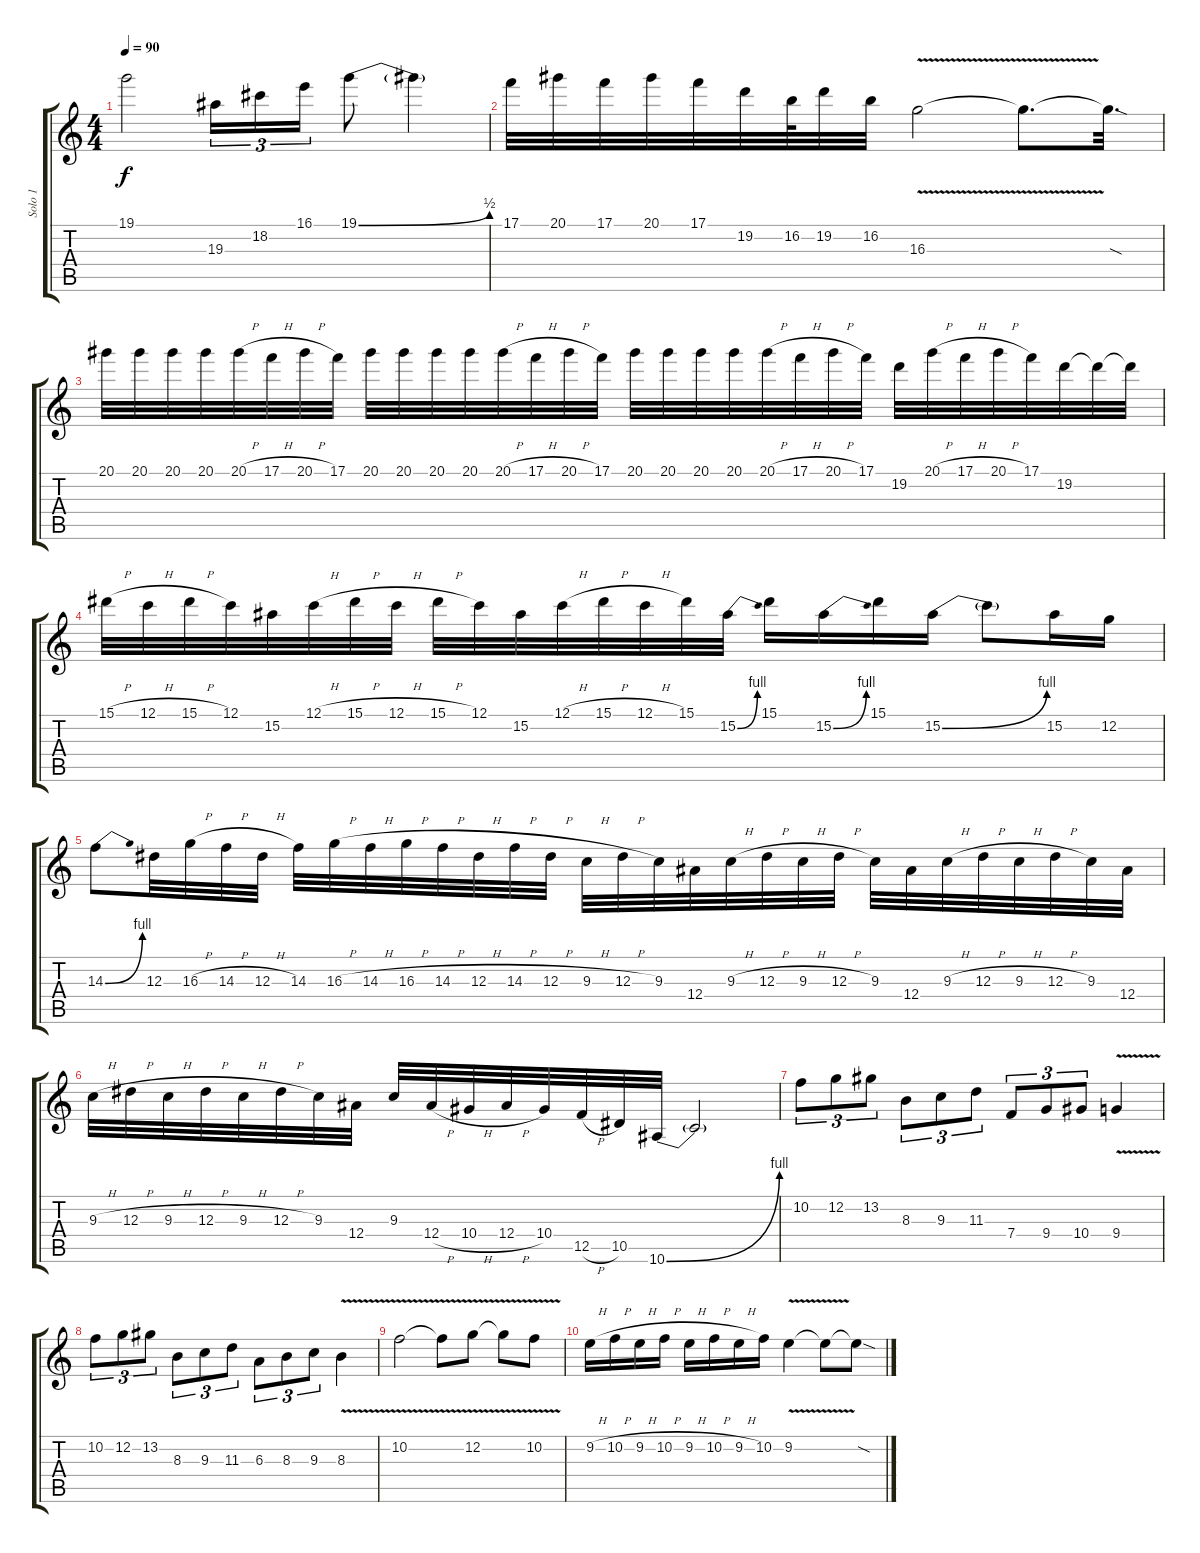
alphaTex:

\track ("Solo 1" "Solo 1") {instrument distortionguitar}
\staff {score tabs}
\tuning (C4 G3 Eb3 Bb2 F2 C2) {hide}
\ts (4 4)
\tempo 90
\clef g2
\ks c
19.1{t}.2{dy f} 19.3.16{tu (3 2)} 18.2.16{tu (3 2)} 16.1.16{tu (3 2)} 19.1{be (bend 0 0 60 2)}.8 19.1{t}.4 |
17.1.32 20.1.32 17.1.32 20.1.32 17.1.32 19.2.32 16.2.64 19.2.32 16.2.32 16.3{v}.2 16.3{t}.8{d} 16.3{sod t}.32{d} |
20.1.32 20.1.32 20.1.32 20.1.32 20.1{h}.32 17.1{h}.32 20.1{h}.32 17.1.32 20.1.32 20.1.32 20.1.32 20.1.32 20.1{h}.32 17.1{h}.32 20.1{h}.32 17.1.32 20.1.32 20.1.32 20.1.32 20.1.32 20.1{h}.32 17.1{h}.32 20.1{h}.32 17.1.32 19.2.32 20.1{h}.32 17.1{h}.32 20.1{h}.32 17.1.32 19.2.32 19.2{t}.32 19.2{t}.32 |
15.1{h}.32 12.1{h}.32 15.1{h}.32 12.1.32 15.2.32 12.1{h}.32 15.1{h}.32 12.1{h}.32 15.1{h}.32 12.1.32 15.2.32 12.1{h}.32 15.1{h}.32 12.1{h}.32 15.1.32 15.2{be (bend 0 0 60 4)}.32 15.1.16 15.2{be (bend 0 0 60 4)}.16 15.1.16 15.2{be (bend 0 0 60 4)}.16 15.2{t}.8 15.2.16 12.2.16 |
14.3{be (bend 0 0 60 4)}.8 12.3.32 16.3{h}.32 14.3{h}.32 12.3{h}.32 14.3.32 16.3{h}.32 14.3{h}.32 16.3{h}.32 14.3{h}.32 12.3{h}.32 14.3{h}.32 12.3{h}.32 9.3{h}.32 12.3{h}.32 9.3.32 12.4.32 9.3{h}.32 12.3{h}.32 9.3{h}.32 12.3{h}.32 9.3.32 12.4.32 9.3{h}.32 12.3{h}.32 9.3{h}.32 12.3{h}.32 9.3.32 12.4.32 |
9.3{h}.32 12.3{h}.32 9.3{h}.32 12.3{h}.32 9.3{h}.32 12.3{h}.32 9.3.32 12.4.32 9.3.32 12.4{h}.32 10.4{h}.32 12.4{h}.32 10.4.32 12.5{h}.32 10.5.32 10.6{be (bend 0 0 60 4)}.32 10.6{t}.2 |
10.2.8{tu (3 2)} 12.2.8{tu (3 2)} 13.2.8{tu (3 2)} 8.3.8{tu (3 2)} 9.3.8{tu (3 2)} 11.3.8{tu (3 2)} 7.4.8{tu (3 2)} 9.4.8{tu (3 2)} 10.4.8{tu (3 2)} 9.4{v}.4 |
10.2.8{tu (3 2)} 12.2.8{tu (3 2)} 13.2.8{tu (3 2)} 8.3.8{tu (3 2)} 9.3.8{tu (3 2)} 11.3.8{tu (3 2)} 6.3.8{tu (3 2)} 8.3.8{tu (3 2)} 9.3.8{tu (3 2)} 8.3{v}.4 |
10.2{v}.2 10.2{t}.8 12.2{v}.8 12.2{t}.8 10.2{v}.8 |
9.2{h}.16 10.2{h}.16 9.2{h}.16 10.2{h}.16 9.2{h}.16 10.2{h}.16 9.2{h}.16 10.2.16 9.2{v}.4 9.2{t}.8 9.2{sod t}.8
